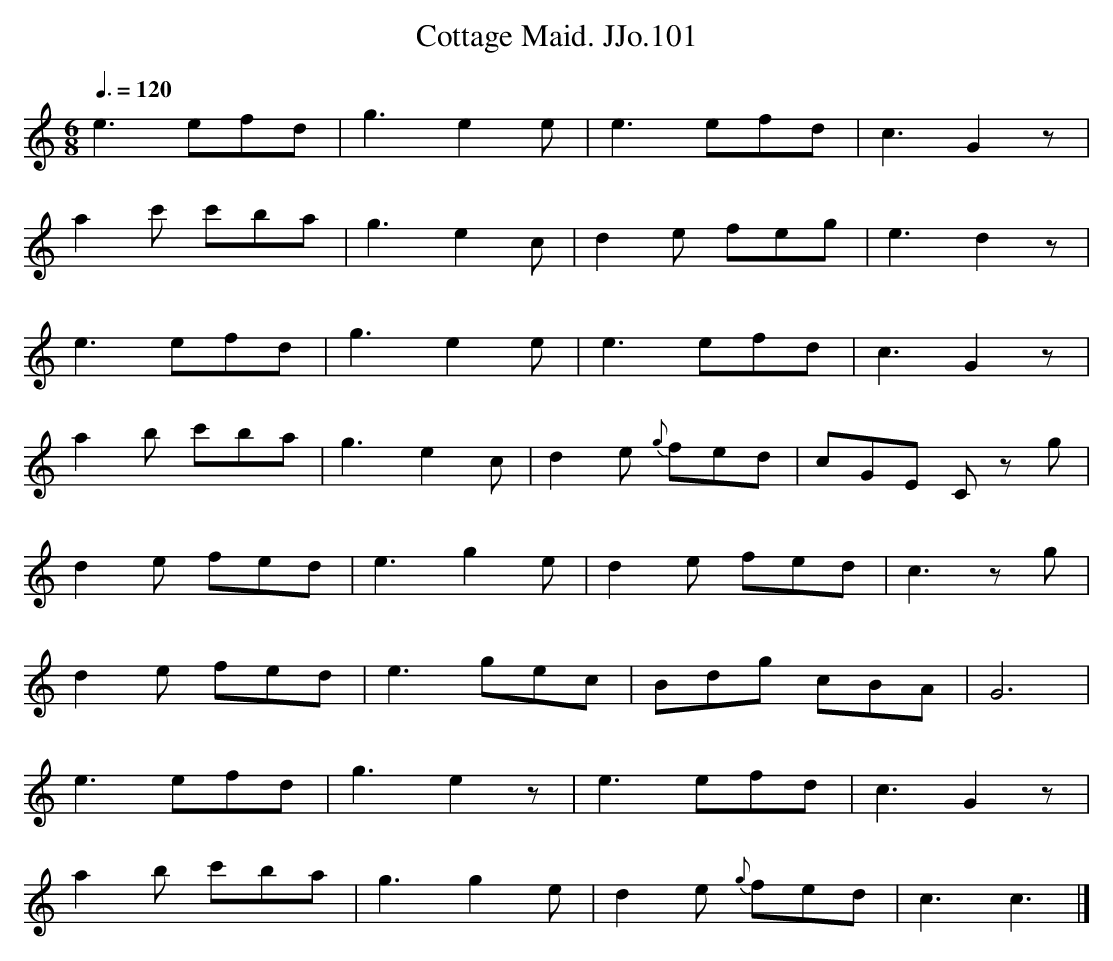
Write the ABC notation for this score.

X:1
T:Cottage Maid. JJo.101
M:6/8
L:1/8
Q:3/8=120
K:C major
e3efd|g3e2e|e3efd|c3G2z|!
a2c' c'ba|g3e2c|d2e feg|e3d2z|!
e3efd|g3e2e|e3efd|c3G2z|!
a2b c'ba|g3e2c|d2e {g}fed|cGE C zg|!
d2e fed|e3g2e|d2e fed|c3zg|!
d2e fed|e3 gec|Bdg cBA|G6|!
e3efd|g3e2z|e3efd|c3G2z|!
a2b c'ba|g3g2e|d2e {g}fed|c3c3|]
